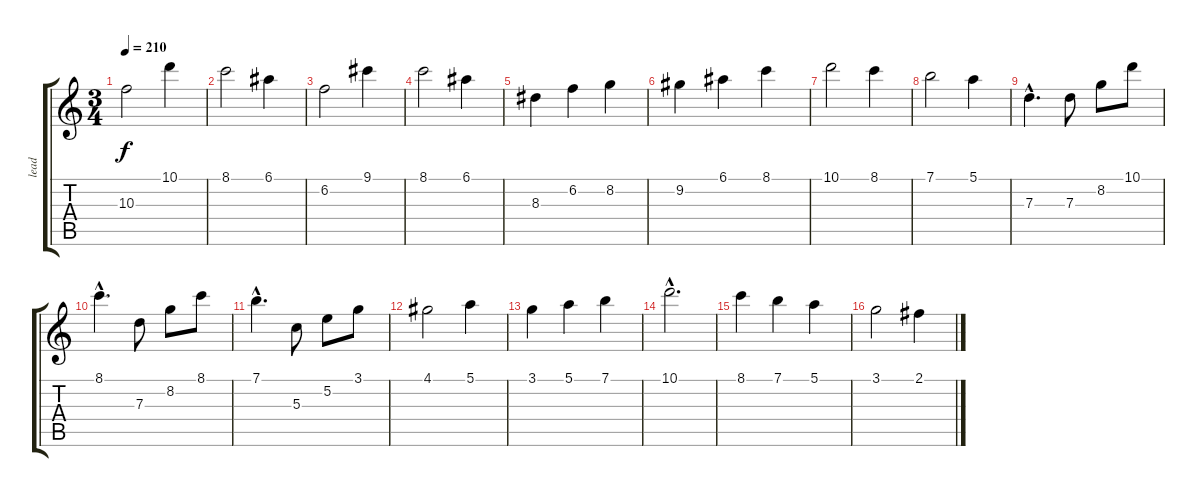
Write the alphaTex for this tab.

\track ("lead" "lead") {instrument electricguitarjazz}
\staff {score tabs}
\tuning (E4 B3 G3 D3 A2 E2) {hide}
\ts (3 4)
\tempo 210
\clef g2
\ks c
10.3.2{dy f} 10.1.4 |
8.1.2 6.1.4 |
6.2.2 9.1.4 |
8.1.2 6.1.4 |
8.3.4 6.2.4 8.2.4 |
9.2.4 6.1.4 8.1.4 |
10.1.2 8.1.4 |
7.1.2 5.1.4 |
7.3{hac}.4{d} 7.3.8 8.2.8 10.1.8 |
8.1{hac}.4{d} 7.3.8 8.2.8 8.1.8 |
7.1{hac}.4{d} 5.3.8 5.2.8 3.1.8 |
4.1.2 5.1.4 |
3.1.4 5.1.4 7.1.4 |
10.1{hac}.2{d} |
8.1.4 7.1.4 5.1.4 |
3.1.2 2.1.4
